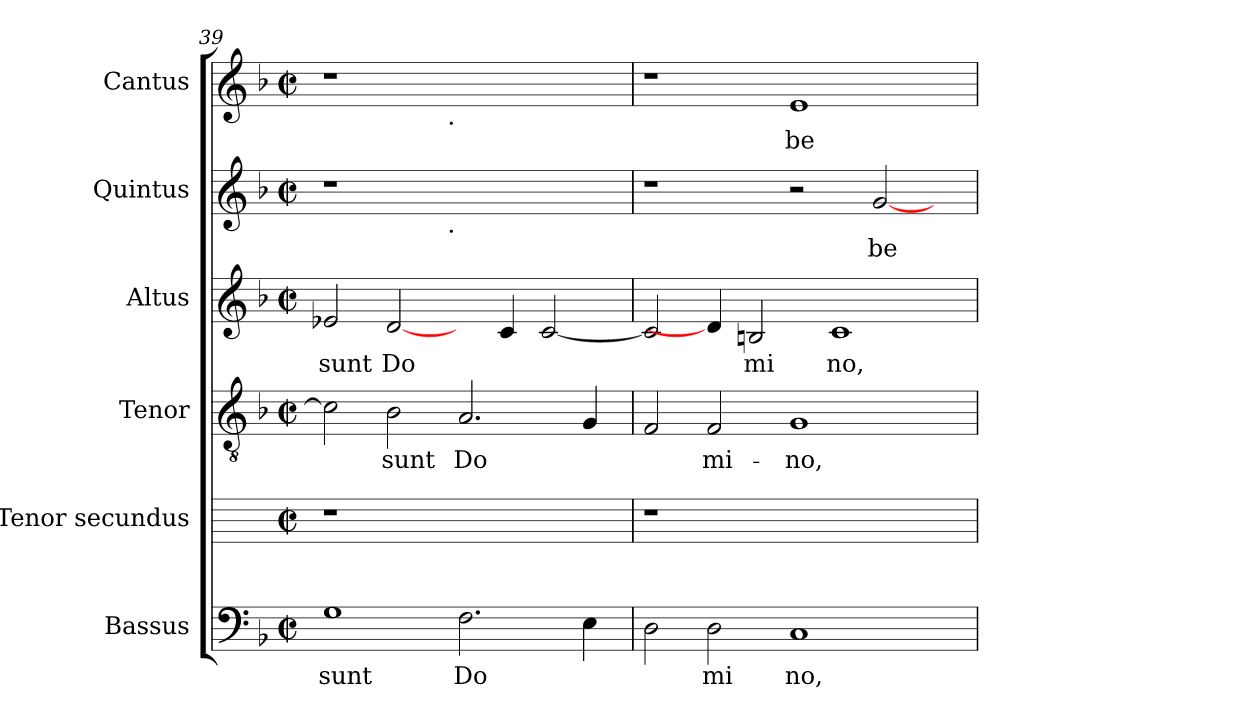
**kern	**text	**kern	**kern	**text	**kern	**text	**kern	**text	**kern	**text
*part6	*part6	*part5	*part4	*part4	*part3	*part3	*part2	*part2	*part1	*part1
*staff6	*staff6	*staff5	*staff4	*staff4	*staff3	*staff3	*staff2	*staff2	*staff1	*staff1
*I"Bassus	*	*I"Tenor  secundus	*I"Tenor	*	*I"Altus	*	*I"Quintus	*	*I"Cantus	*
*I'B	*	*	*I'T	*	*I'A	*	*I'Q	*	*I'C	*
*clefF4	*	*	*clefGv2	*	*clefG2	*	*clefG2	*	*clefG2	*
*k[b-]	*	*k[]	*k[b-]	*	*k[b-]	*	*k[b-]	*	*k[b-]	*
*F:	*	*C:	*F:	*	*F:	*	*F:	*	*F:	*
*M2/2	*	*M2/2	*M2/2	*	*M2/2	*	*M2/2	*	*M2/2	*
*met(c|)	*	*met(c|)	*met(c|)	*	*met(c|)	*	*met(c|)	*	*met(c|)	*
=39	=39	=39	=39	=39	=39	=39	=39	=39	=39	=39
!	!LO:LY:b:cj	!	!	!LO:LY:b:cj	!	!LO:LY:b:cj	!	!	!	!
*	*	*	*	*	*	*	*^	*	*^	*
1G	sunt	1r	2c\]	.	2e-X/	sunt	1r	2ryy	.	1r	2ryy	.
!	!	!	!	!LO:LY:b:cj	!	!LO:LY:b:cj	!	!	!	!	!	!
.	.	.	2B-\	sunt	[2d/	Do	.	4...ryy	.	.	4...ryy	.
!	!	!	!	!	!	!	!	!	!	!	!LO:TX:b:t=.	!
!	!	!	!	!	!	!	!	!LO:TX:b:t=.	!	!	!	!
.	.	.	.	.	.	.	.	1ryy	.	.	1ryy	.
!	!LO:LY:b:cj	!	!	!LO:LY:b:cj	!	!	!	!	!	!	!	!
2.F\	Do	1ryy	2.A/	Do-	4ryy	.	1ryy	.	.	1ryy	.	.
!	!	!	!	!	!	!LO:LY:b:cj	!	!	!	!	!	!
.	.	.	.	.	4c/	.	.	.	.	.	.	.
!	!	!	!	!	!	!LO:LY:b:cj	!	!	!	!	!	!
.	.	.	.	.	[<2c/	.	.	.	.	.	.	.
!	!LO:LY:b:cj	!	!	!LO:LY:b:cj	!	!	!	!	!	!	!	!
4E\	.	.	4G/	--	.	.	.	.	.	.	.	.
.	.	.	.	.	.	.	.	32ryy	.	.	32ryy	.
=40	=40	=40	=40	=40	=40	=40	=40	=40	=40	=40	=40	=40
!	!LO:LY:b:cj	!	!	!LO:LY:b:cj	!	!LO:LY:b:cj	!	!	!	!	!	!
*	*	*	*	*	*	*	*v	*v	*	*	*	*
*	*	*	*	*	*	*	*	*	*v	*v	*
2D\	.	1r	2F/	--	2c/]	.	1r	.	1r	.
!	!LO:LY:b:cj	!	!	!LO:LY:b:cj	!	!	!	!	!	!
2D\	mi	.	2F/	-mi-	4d/]	.	.	.	.	.
!	!	!	!	!	!	!LO:LY:b:cj	!	!	!	!
.	.	.	.	.	2B/	mi	.	.	.	.
!	!LO:LY:b:cj	!	!	!LO:LY:b:cj	!	!	!	!	!	!LO:LY:b:cj
1C	no,	1ryy	1G	-no,	.	.	2r	.	1e	be-
!	!	!	!	!	!	!LO:LY:b:cj	!	!	!	!
.	.	.	.	.	1c	no,	.	.	.	.
!	!	!	!	!	!	!	!	!LO:LY:b:cj	!	!
.	.	.	.	.	.	.	[<2g/	be-	.	.
4ryy	.	4ryy	4ryy	.	.	.	4ryy	.	4ryy	.
=	=	=	=	=	=	=	=	=	=	=
*-	*-	*-	*-	*-	*-	*-	*-	*-	*-	*-
